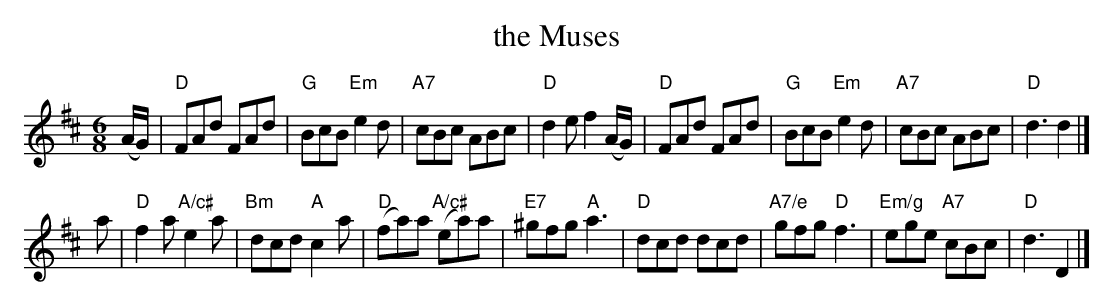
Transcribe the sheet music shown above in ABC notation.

X:1
T: the Muses
M: 6/8
L: 1/8
K: D
(A/G/) |\
"D"FAd FAd | "G"BcB "Em"e2d | "A7"cBc ABc | "D"d2e f2 (A/G/) |\
"D"FAd FAd | "G"BcB "Em"e2d | "A7"cBc ABc | "D"d3 d2 |]
a |\
"D"f2a "A/c#"e2a | "Bm"dcd "A"c2a | "D"(fa)a "A/c#"(ea)a | "E7"^gfg "A"a3 |\
"D"dcd dcd | "A7/e"gfg "D"f3 | "Em/g"ege "A7"cBc | "D"d3 D2 |]
